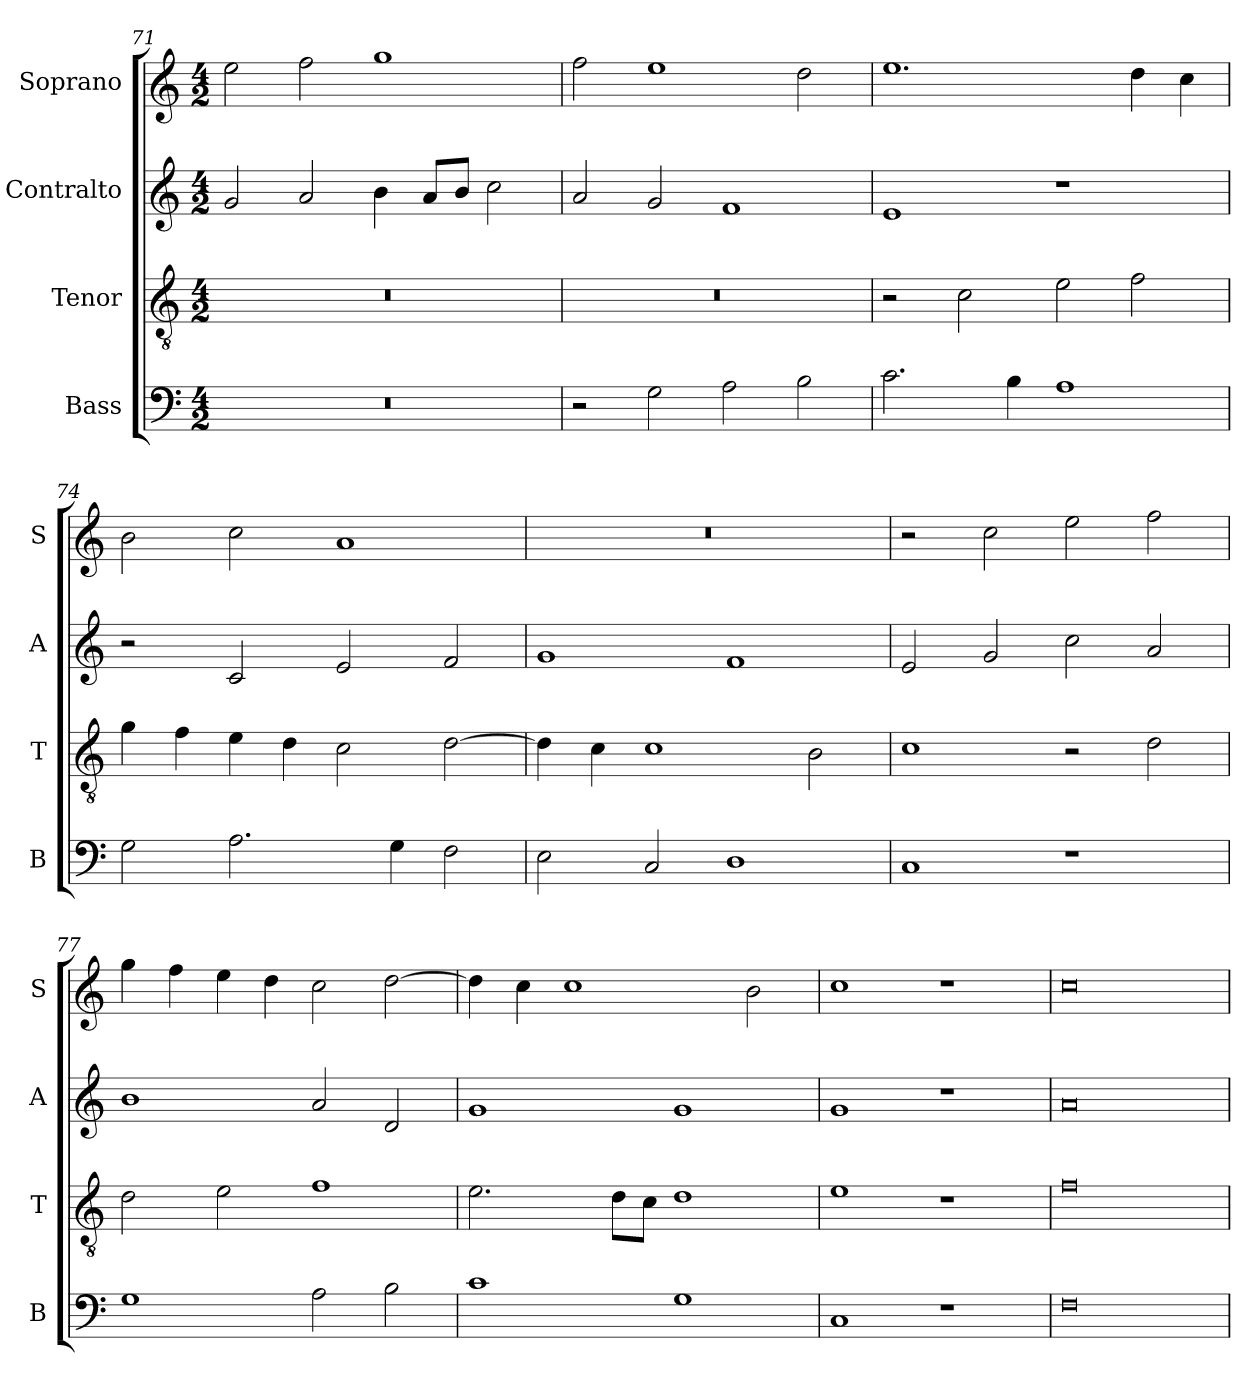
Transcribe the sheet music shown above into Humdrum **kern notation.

**kern	**kern	**kern	**kern
*part4	*part3	*part2	*part1
*staff4	*staff3	*staff2	*staff1
*I"Bass	*I"Tenor	*I"Contralto	*I"Soprano
*I'B	*I'T	*I'A	*I'S
*clefF4	*clefGv2	*clefG2	*clefG2
*k[]	*k[]	*k[]	*k[]
*C:ion	*C:ion	*C:ion	*C:ion
*M4/2	*M4/2	*M4/2	*M4/2
=71	=71	=71	=71
0r	0r	2g	2ee
.	.	2a	2ff
.	.	4b	1gg
.	.	8a/L	.
.	.	8b/J	.
.	.	2cc	.
=72	=72	=72	=72
2r	0r	2a	2ff
2G	.	2g	1ee
2A	.	1f	.
2B	.	.	2dd
=73	=73	=73	=73
2.c	2r	1e	1.ee
.	2c	.	.
4B	.	.	.
1A	2e	1r	.
.	2f	.	4dd
.	.	.	4cc
=74	=74	=74	=74
2G	4g	2r	2b
.	4f	.	.
2.A	4e	2c	2cc
.	4d	.	.
.	2c	2e	1a
4G	.	.	.
2F	[2d	2f	.
=75	=75	=75	=75
2E	4d]	1g	0r
.	4c	.	.
2C	1c	.	.
1D	.	1f	.
.	2B	.	.
=76	=76	=76	=76
1C	1c	2e	2r
.	.	2g	2cc
1r	2r	2cc	2ee
.	2d	2a	2ff
=77	=77	=77	=77
1G	2d	1b	4gg
.	.	.	4ff
.	2e	.	4ee
.	.	.	4dd
2A	1f	2a	2cc
2B	.	2d	[2dd
=78	=78	=78	=78
1c	2.e	1g	4dd]
.	.	.	4cc
.	.	.	1cc
.	8d\L	.	.
.	8c\J	.	.
1G	1d	1g	.
.	.	.	2b
=79	=79	=79	=79
1C	1e	1g	1cc
1r	1r	1r	1r
=80	=80	=80	=80
0F	0f	0a	0cc
=	=	=	=
*-	*-	*-	*-
